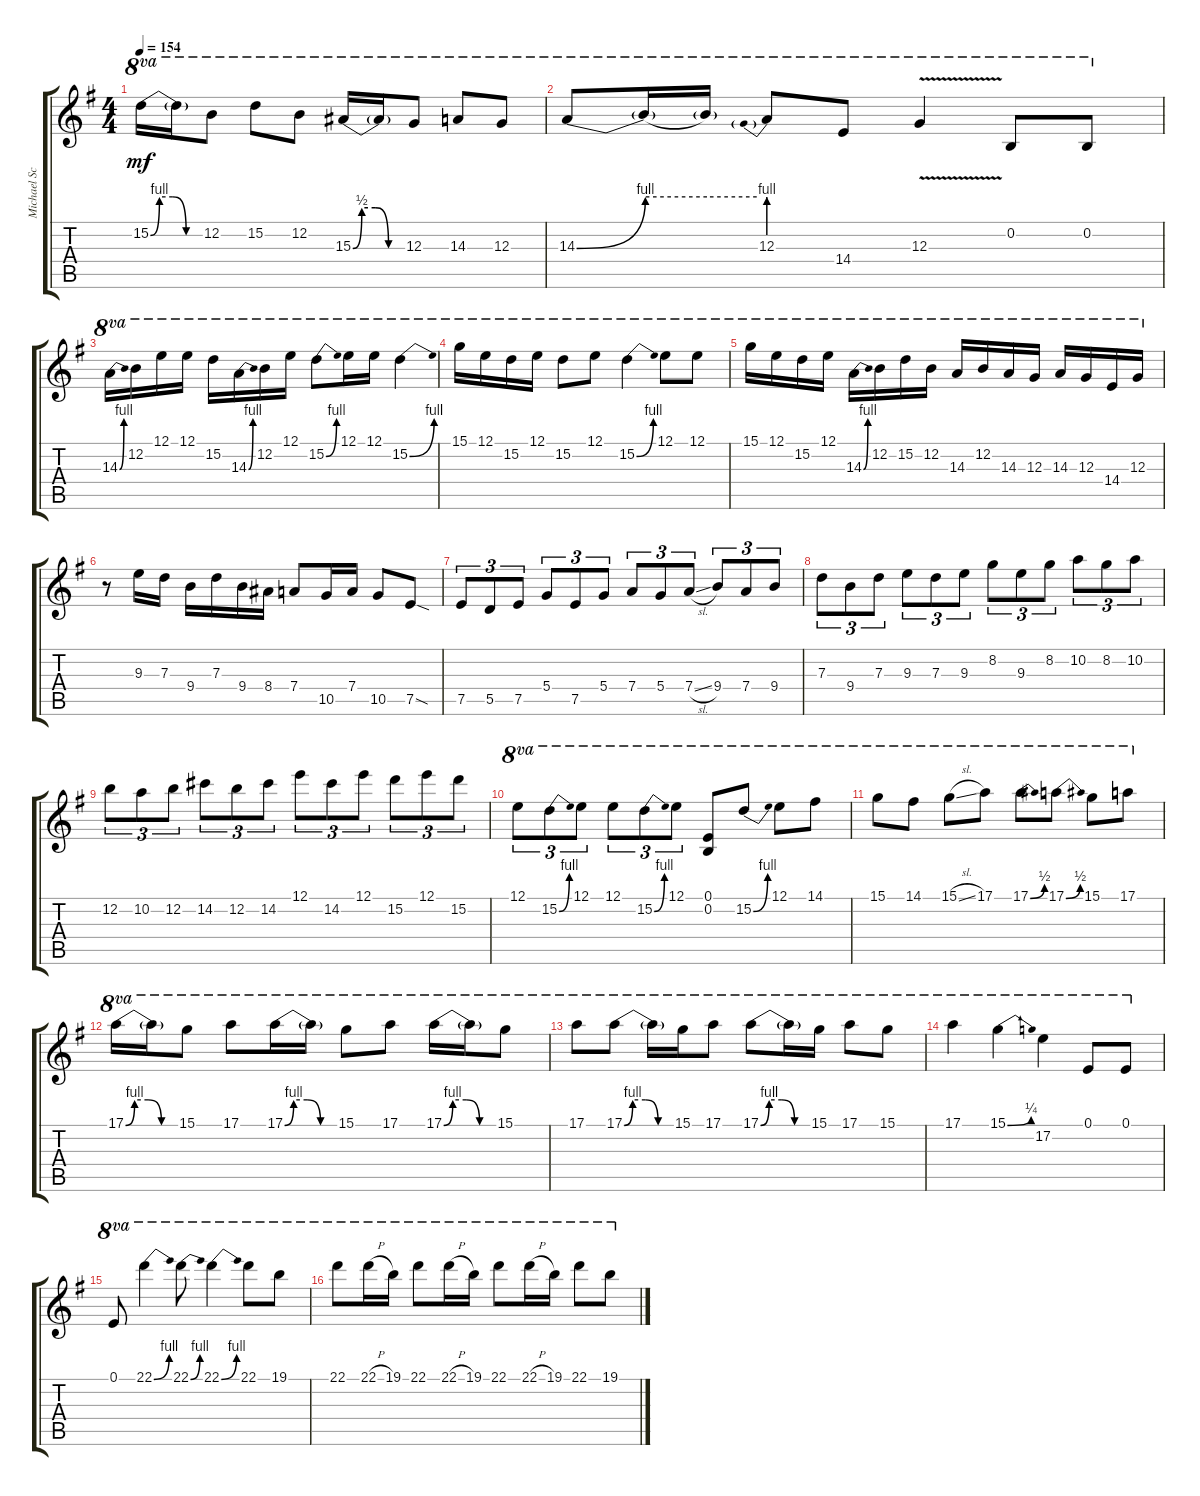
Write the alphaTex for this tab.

\track ("Michael Schenker - Guitar 1" "Michael Sc") {instrument distortionguitar}
\staff {score tabs}
\tuning (E4 B3 G3 D3 A2 E2) {hide}
\ts (4 4)
\tempo 154
\clef g2
\ks g
15.2{be (custom 0 0 10 4 25 4 40 0 60 0)}.16{ot 8va dy mf} 15.2{t}.16{ot 8va} 12.2.8{ot 8va} 15.2.8{ot 8va} 12.2.8{ot 8va} 15.3{be (custom 0 0 10 2 25 2 40 0 60 0)}.16{ot 8va} 15.3{t}.16{ot 8va} 12.3.8{ot 8va} 14.3.8{ot 8va} 12.3.8{ot 8va} |
14.3{be (bend 0 0 60 4)}.8{ot 8va} 14.3{be (hold 0 4 60 4) t}.16{ot 8va} 14.3{be (hold 0 4 60 4) t}.16{ot 8va} 12.3{be (prebend 0 4 60 4)}.8{ot 8va} 14.4.8{ot 8va} 12.3{v}.4{ot 8va} 0.2.8{ot 8va} 0.2.8{ot 8va} |
14.3{be (bend 0 0 60 4)}.16{ot 8va} 12.2.16{ot 8va} 12.1.16{ot 8va} 12.1.16{ot 8va} 15.2.16{ot 8va} 14.3{be (bend 0 0 60 4)}.16{ot 8va} 12.2.16{ot 8va} 12.1.16{ot 8va} 15.2{be (bend 0 0 60 4)}.8{ot 8va} 12.1.16{ot 8va} 12.1.16{ot 8va} 15.2{be (bend 0 0 60 4)}.4{ot 8va} |
15.1.16{ot 8va} 12.1.16{ot 8va} 15.2.16{ot 8va} 12.1.16{ot 8va} 15.2.8{ot 8va} 12.1.8{ot 8va} 15.2{be (bend 0 0 60 4)}.4{ot 8va} 12.1.8{ot 8va} 12.1.8{ot 8va} |
15.1.16{ot 8va} 12.1.16{ot 8va} 15.2.16{ot 8va} 12.1.16{ot 8va} 14.3{be (bend 0 0 60 4)}.16{ot 8va} 12.2.16{ot 8va} 15.2.16{ot 8va} 12.2.16{ot 8va} 14.3.16{ot 8va} 12.2.16{ot 8va} 14.3.16{ot 8va} 12.3.16{ot 8va} 14.3.16{ot 8va} 12.3.16{ot 8va} 14.4.16{ot 8va} 12.3.16{ot 8va} |
r.8 9.3.16 7.3.16 9.4.16 7.3.16 9.4.16 8.4.16 7.4.8 10.5.16 7.4.16 10.5.8 7.5{sod}.8 |
7.5.8{tu (3 2)} 5.5.8{tu (3 2)} 7.5.8{tu (3 2)} 5.4.8{tu (3 2)} 7.5.8{tu (3 2)} 5.4.8{tu (3 2)} 7.4.8{tu (3 2)} 5.4.8{tu (3 2)} 7.4{sl}.8{tu (3 2)} 9.4.8{tu (3 2)} 7.4.8{tu (3 2)} 9.4.8{tu (3 2)} |
7.3.8{tu (3 2)} 9.4.8{tu (3 2)} 7.3.8{tu (3 2)} 9.3.8{tu (3 2)} 7.3.8{tu (3 2)} 9.3.8{tu (3 2)} 8.2.8{tu (3 2)} 9.3.8{tu (3 2)} 8.2.8{tu (3 2)} 10.2.8{tu (3 2)} 8.2.8{tu (3 2)} 10.2.8{tu (3 2)} |
12.2.8{tu (3 2)} 10.2.8{tu (3 2)} 12.2.8{tu (3 2)} 14.2.8{tu (3 2)} 12.2.8{tu (3 2)} 14.2.8{tu (3 2)} 12.1.8{tu (3 2)} 14.2.8{tu (3 2)} 12.1.8{tu (3 2)} 15.2.8{tu (3 2)} 12.1.8{tu (3 2)} 15.2.8{tu (3 2)} |
12.1.8{tu (3 2) ot 8va} 15.2{be (bend 0 0 60 4)}.8{tu (3 2) ot 8va} 12.1.8{tu (3 2) ot 8va} 12.1.8{tu (3 2) ot 8va} 15.2{be (bend 0 0 60 4)}.8{tu (3 2) ot 8va} 12.1.8{tu (3 2) ot 8va} (0.1 0.2).8{ot 8va} 15.2{be (bend 0 0 60 4)}.8{ot 8va} 12.1.8{ot 8va} 14.1.8{ot 8va} |
15.1.8{ot 8va} 14.1.8{ot 8va} 15.1{sl}.8{ot 8va} 17.1.8{ot 8va} 17.1{be (bend 0 0 60 2)}.8{ot 8va} 17.1{be (bend 0 0 60 2)}.8{ot 8va} 15.1.8{ot 8va} 17.1.8{ot 8va} |
17.1{be (custom 0 0 10 4 25 4 40 0 60 0)}.16{ot 8va} 17.1{t}.16{ot 8va} 15.1.8{ot 8va} 17.1.8{ot 8va} 17.1{be (custom 0 0 10 4 25 4 40 0 60 0)}.16{ot 8va} 17.1{t}.16{ot 8va} 15.1.8{ot 8va} 17.1.8{ot 8va} 17.1{be (custom 0 0 10 4 25 4 40 0 60 0)}.16{ot 8va} 17.1{t}.16{ot 8va} 15.1.8{ot 8va} |
17.1.8{ot 8va} 17.1{be (custom 0 0 10 4 25 4 40 0 60 0)}.8{ot 8va} 17.1{t}.16{ot 8va} 15.1.16{ot 8va} 17.1.8{ot 8va} 17.1{be (custom 0 0 10 4 25 4 40 0 60 0)}.8{ot 8va} 17.1{t}.16{ot 8va} 15.1.16{ot 8va} 17.1.8{ot 8va} 15.1.8{ot 8va} |
17.1.4{ot 8va} 15.1{be (bend 0 0 60 1)}.4{ot 8va} 17.2.4{ot 8va} 0.1.8{ot 8va} 0.1.8{ot 8va} |
0.1.8{ot 8va} 22.1{be (bend 0 0 60 4)}.4{ot 8va} 22.1{be (bend 0 0 60 4)}.8{ot 8va} 22.1{be (bend 0 0 60 4)}.4{ot 8va} 22.1.8{ot 8va} 19.1.8{ot 8va} |
22.1.8{ot 8va} 22.1{h}.16{ot 8va} 19.1.16{ot 8va} 22.1.8{ot 8va} 22.1{h}.16{ot 8va} 19.1.16{ot 8va} 22.1.8{ot 8va} 22.1{h}.16{ot 8va} 19.1.16{ot 8va} 22.1.8{ot 8va} 19.1.8{ot 8va}
